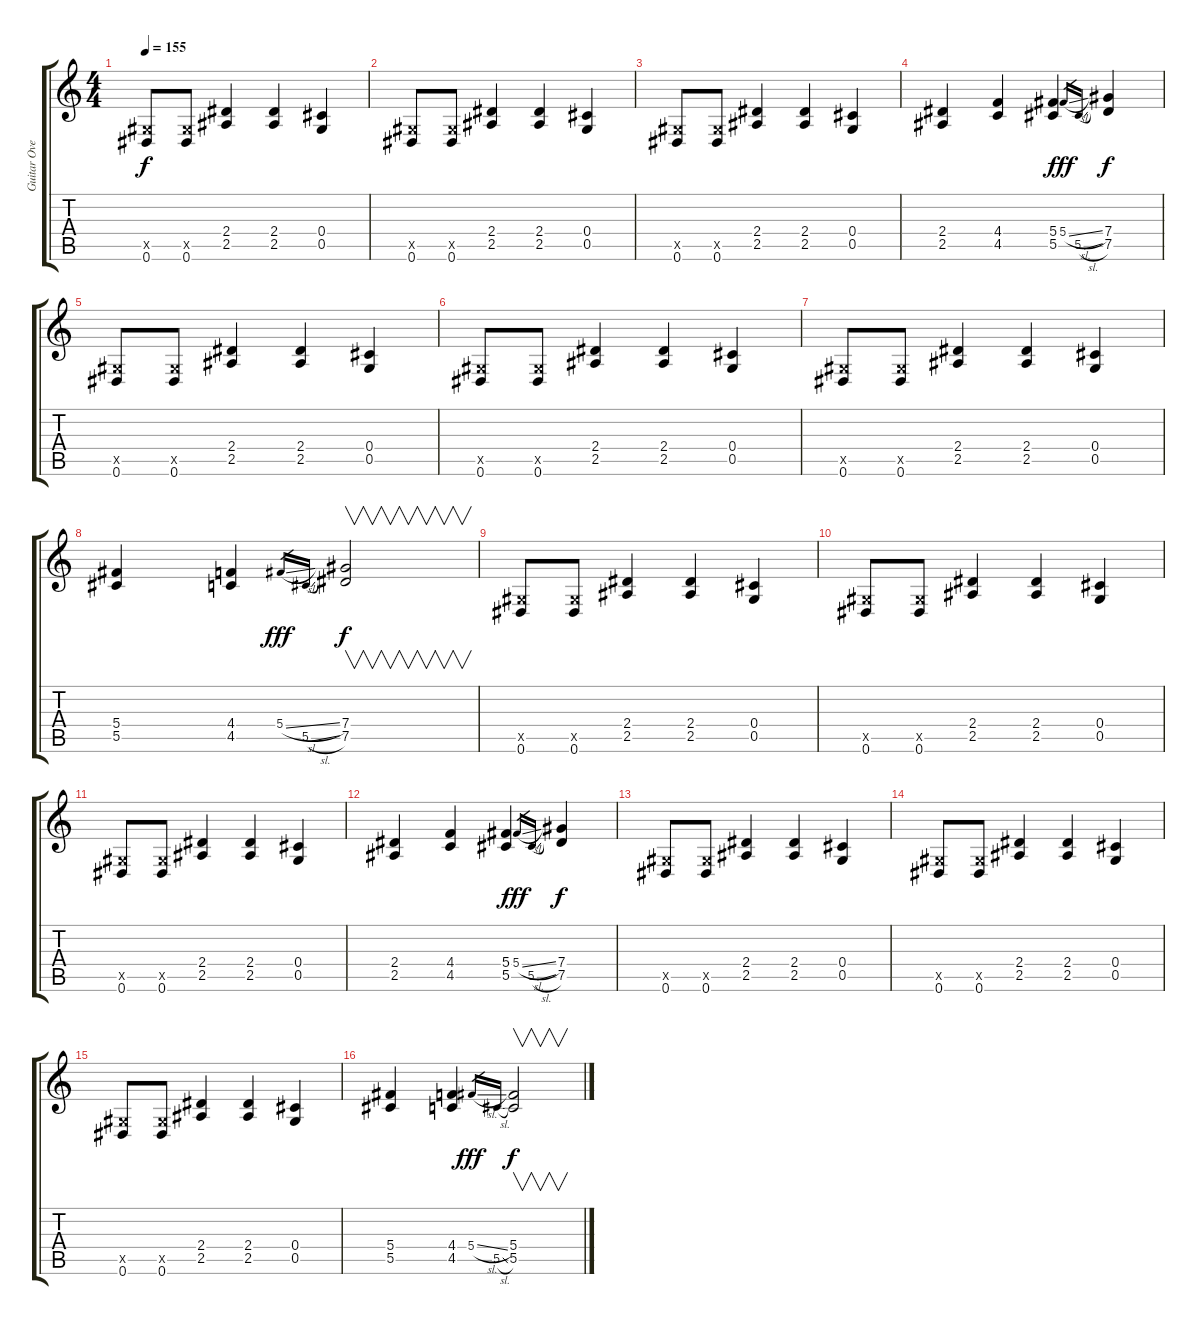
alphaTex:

\track ("Guitar Overdubb" "Guitar Ove") {instrument distortionguitar}
\staff {score tabs}
\tuning (Eb4 Bb3 Gb3 Db3 Ab2 Eb2) {hide}
\ts (4 4)
\tempo 155
\clef g2
\ks c
(0.5{x} 0.6).8{dy f instrument distortionguitar} (0.5{x} 0.6).8 (2.4 2.5).4 (2.4 2.5).4 (0.4 0.5).4 |
(0.5{x} 0.6).8 (0.5{x} 0.6).8 (2.4 2.5).4 (2.4 2.5).4 (0.4 0.5).4 |
(0.5{x} 0.6).8 (0.5{x} 0.6).8 (2.4 2.5).4 (2.4 2.5).4 (0.4 0.5).4 |
(2.4 2.5).4 (4.4 4.5).4 (5.4 5.5).4 5.4{sl}.16{gr dy fff} 5.5{sl}.16{gr} (7.4 7.5).4{dy f} |
(0.5{x} 0.6).8 (0.5{x} 0.6).8 (2.4 2.5).4 (2.4 2.5).4 (0.4 0.5).4 |
(0.5{x} 0.6).8 (0.5{x} 0.6).8 (2.4 2.5).4 (2.4 2.5).4 (0.4 0.5).4 |
(0.5{x} 0.6).8 (0.5{x} 0.6).8 (2.4 2.5).4 (2.4 2.5).4 (0.4 0.5).4 |
(5.4 5.5).4 (4.4 4.5).4 5.4{sl}.16{gr dy fff} 5.5{sl}.16{gr} (7.4 7.5).2{v dy f} |
(0.5{x} 0.6).8 (0.5{x} 0.6).8 (2.4 2.5).4 (2.4 2.5).4 (0.4 0.5).4 |
(0.5{x} 0.6).8 (0.5{x} 0.6).8 (2.4 2.5).4 (2.4 2.5).4 (0.4 0.5).4 |
(0.5{x} 0.6).8 (0.5{x} 0.6).8 (2.4 2.5).4 (2.4 2.5).4 (0.4 0.5).4 |
(2.4 2.5).4 (4.4 4.5).4 (5.4 5.5).4 5.4{sl}.16{gr dy fff} 5.5{sl}.16{gr} (7.4 7.5).4{dy f} |
(0.5{x} 0.6).8 (0.5{x} 0.6).8 (2.4 2.5).4 (2.4 2.5).4 (0.4 0.5).4 |
(0.5{x} 0.6).8 (0.5{x} 0.6).8 (2.4 2.5).4 (2.4 2.5).4 (0.4 0.5).4 |
(0.5{x} 0.6).8 (0.5{x} 0.6).8 (2.4 2.5).4 (2.4 2.5).4 (0.4 0.5).4 |
(5.4 5.5).4 (4.4 4.5).4 5.4{sl}.16{gr dy fff} 5.5{sl}.16{gr} (5.4 5.5).2{v dy f}
